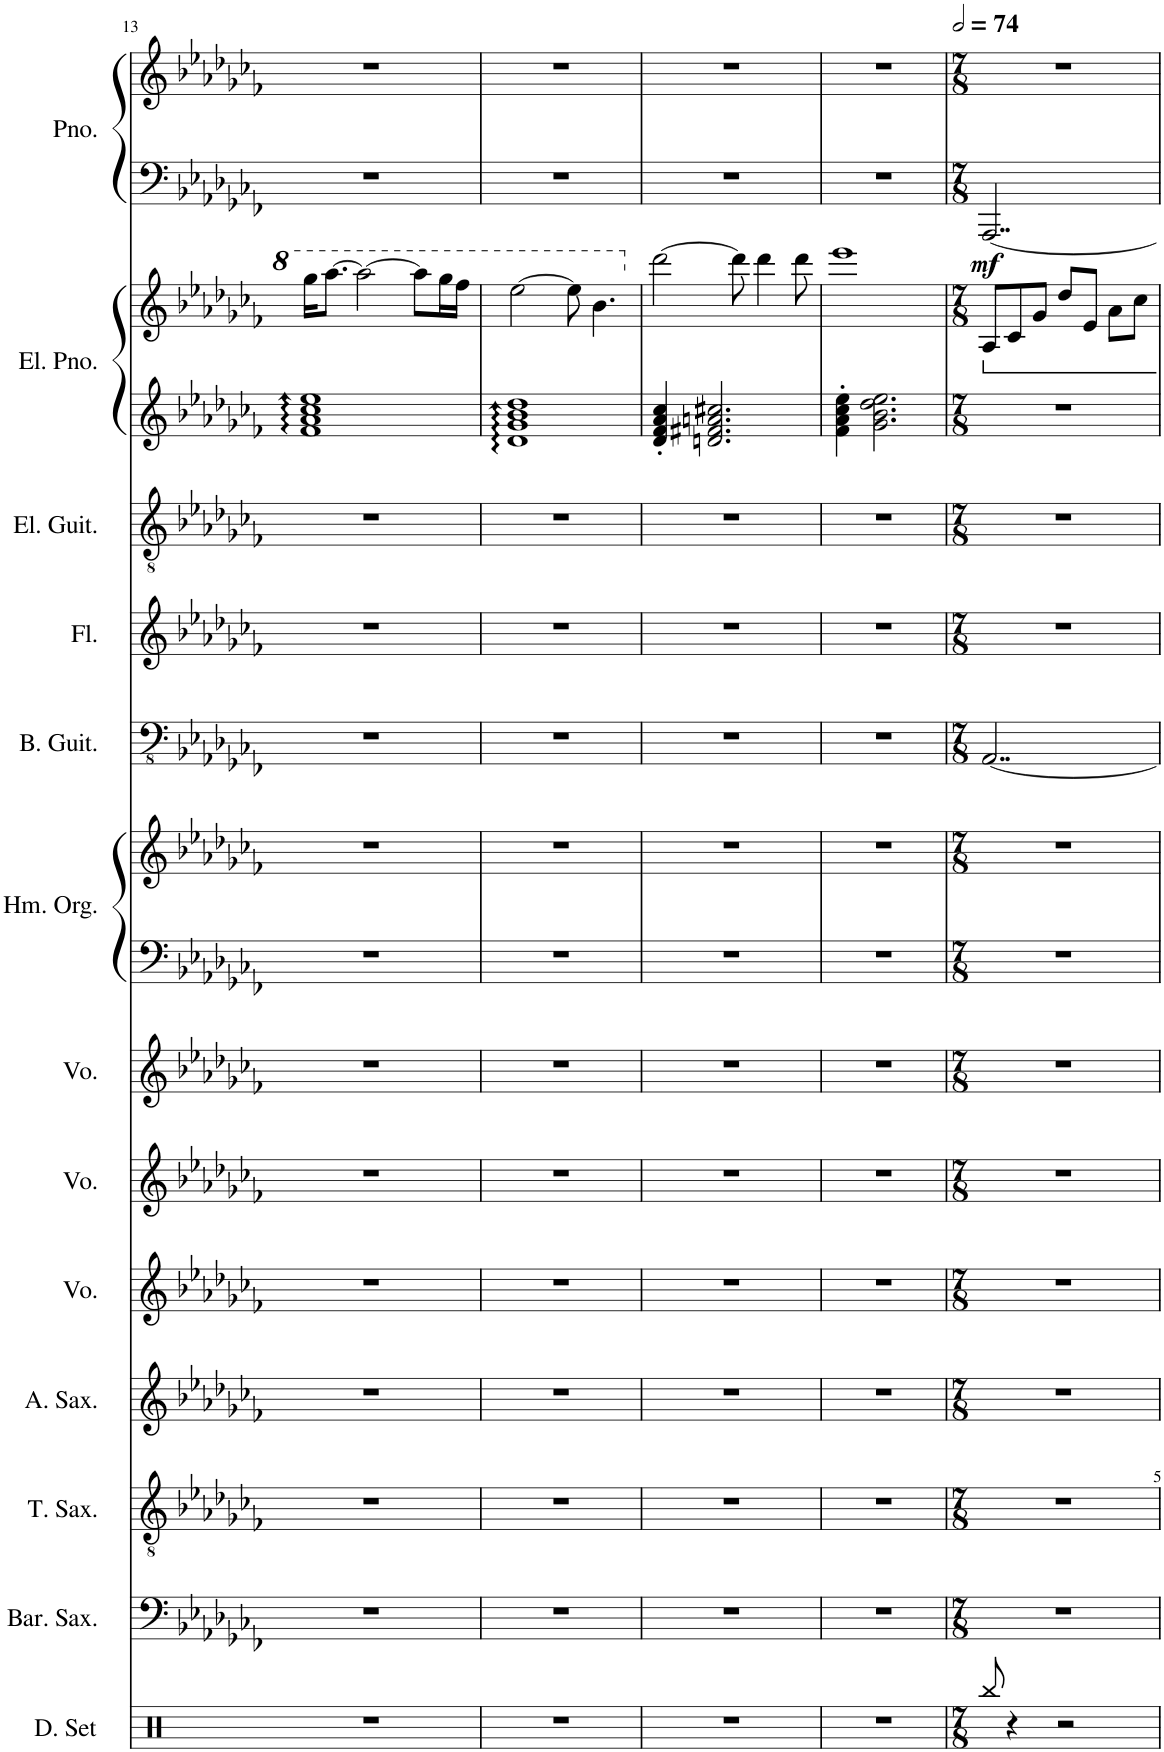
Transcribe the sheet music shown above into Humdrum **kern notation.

**kern	**kern	**kern	**kern	**kern	**kern	**kern	**kern	**kern	**kern	**kern	**kern	**kern	**kern	**kern	**kern	**dynam
*part13	*part12	*part11	*part10	*part9	*part8	*part7	*part6	*part6	*part5	*part4	*part3	*part2	*part2	*part1	*part1	*part1
*staff16	*staff15	*staff14	*staff13	*staff12	*staff11	*staff10	*staff9	*staff8	*staff7	*staff6	*staff5	*staff4	*staff3	*staff2	*staff1	*staff1/2
*I"Drumset	*I"Baritone Saxophone	*I"Tenor Saxophone	*I"Alto Saxophone	*I"Voice	*I"Voice	*I"Voice	*I"Hammond Organ	*	*I"Bass Guitar	*I"Flute	*I"Electric Guitar	*I"Electric Piano	*	*I"Piano	*	*
*I'D. Set	*I'Bar. Sax.	*I'T. Sax.	*I'A. Sax.	*I'Vo.	*I'Vo.	*I'Vo.	*I'Hm. Org.	*	*I'B. Guit.	*I'Fl.	*I'El. Guit.	*I'El. Pno.	*	*I'Pno.	*	*
!!LO:PB:g=z
*clefX	*clefF4	*clefGv2	*clefG2	*clefG2	*clefG2	*clefG2	*clefF4	*clefG2	*clefFv4	*clefG2	*clefGv2	*clefG2	*clefG2	*clefF4	*clefG2	*
*	*ITrd12c21	*ITrd8c14	*ITrd5c9	*	*	*	*	*	*	*	*	*	*	*	*	*
*k[]	*k[b-e-a-d-g-c-f-]	*k[b-e-a-d-g-c-f-]	*k[b-e-a-d-g-c-f-]	*k[b-e-a-d-g-c-f-]	*k[b-e-a-d-g-c-f-]	*k[b-e-a-d-g-c-f-]	*k[b-e-a-d-g-c-f-]	*k[b-e-a-d-g-c-f-]	*k[b-e-a-d-g-c-f-]	*k[b-e-a-d-g-c-f-]	*k[b-e-a-d-g-c-f-]	*k[b-e-a-d-g-c-f-]	*k[b-e-a-d-g-c-f-]	*k[b-e-a-d-g-c-f-]	*k[b-e-a-d-g-c-f-]	*
*M4/4	*M4/4	*M4/4	*M4/4	*M4/4	*M4/4	*M4/4	*M4/4	*M4/4	*M4/4	*M4/4	*M4/4	*M4/4	*M4/4	*M4/4	*M4/4	*
=13	=13	=13	=13	=13	=13	=13	=13	=13	=13	=13	=13	=13	=13	=13	=13	=13
1r	1r	1r	1r	1r	1r	1r	1r	1r	1r	1r	1r	1f- 1a- 1cc- 1ee-	16ggg-\KL	1r	1r	.
.	.	.	.	.	.	.	.	.	.	.	.	.	[8.aaa-\J	.	.	.
.	.	.	.	.	.	.	.	.	.	.	.	.	2aaa-\_	.	.	.
.	.	.	.	.	.	.	.	.	.	.	.	.	8aaa-\L]	.	.	.
.	.	.	.	.	.	.	.	.	.	.	.	.	16ggg-\L	.	.	.
.	.	.	.	.	.	.	.	.	.	.	.	.	16fff-\JJ	.	.	.
=14	=14	=14	=14	=14	=14	=14	=14	=14	=14	=14	=14	=14	=14	=14	=14	=14
1r	1r	1r	1r	1r	1r	1r	1r	1r	1r	1r	1r	1d- 1g- 1b- 1dd-	[2eee-\	1r	1r	.
.	.	.	.	.	.	.	.	.	.	.	.	.	8eee-\]	.	.	.
.	.	.	.	.	.	.	.	.	.	.	.	.	4.bb-\	.	.	.
=15	=15	=15	=15	=15	=15	=15	=15	=15	=15	=15	=15	=15	=15	=15	=15	=15
1r	1r	1r	1r	1r	1r	1r	1r	1r	1r	1r	1r	4d-/' 4f-/' 4a-/' 4cc-/'	[2ddd-\	1r	1r	.
.	.	.	.	.	.	.	.	.	.	.	.	2.dn/ 2.f#X/ 2.an/ 2.cc#X/	.	.	.	.
.	.	.	.	.	.	.	.	.	.	.	.	.	8ddd-\]	.	.	.
.	.	.	.	.	.	.	.	.	.	.	.	.	4ddd-\	.	.	.
.	.	.	.	.	.	.	.	.	.	.	.	.	8ddd-\	.	.	.
=16	=16	=16	=16	=16	=16	=16	=16	=16	=16	=16	=16	=16	=16	=16	=16	=16
1r	1r	1r	1r	1r	1r	1r	1r	1r	1r	1r	1r	4f-\' 4a-\' 4cc-\' 4ee-\'	1eee-	1r	1r	.
.	.	.	.	.	.	.	.	.	.	.	.	2.g-\ 2.b-\ 2.dd-\ 2.ee-\	.	.	.	.
=17	=17	=17	=17	=17	=17	=17	=17	=17	=17	=17	=17	=17	=17	=17	=17	=17
*M7/8	*M7/8	*M7/8	*M7/8	*M7/8	*M7/8	*M7/8	*M7/8	*M7/8	*M7/8	*M7/8	*M7/8	*M7/8	*M7/8	*M7/8	*M7/8	*
*	*	*	*	*	*	*	*	*	*	*	*	*	*	*	*MM148	*
!	!	!	!	!	!	!	!	!	!	!	!	!	!	!	!	!LO:DY:b=2
8Rbb/	2..r	2..r	2..r	2..r	2..r	2..r	2..r	2..r	[2..AAA-/	2..r	2..r	2..r	8A-/L	[2..AAA-/	2..r	mf
4r	.	.	.	.	.	.	.	.	.	.	.	.	8c-/	.	.	.
.	.	.	.	.	.	.	.	.	.	.	.	.	8g-/J	.	.	.
2r	.	.	.	.	.	.	.	.	.	.	.	.	8dd-/L	.	.	.
.	.	.	.	.	.	.	.	.	.	.	.	.	8e-/J	.	.	.
.	.	.	.	.	.	.	.	.	.	.	.	.	8a-\L	.	.	.
.	.	.	.	.	.	.	.	.	.	.	.	.	8cc-\J	.	.	.
=	=	=	=	=	=	=	=	=	=	=	=	=	=	=	=	=
*-	*-	*-	*-	*-	*-	*-	*-	*-	*-	*-	*-	*-	*-	*-	*-	*-
